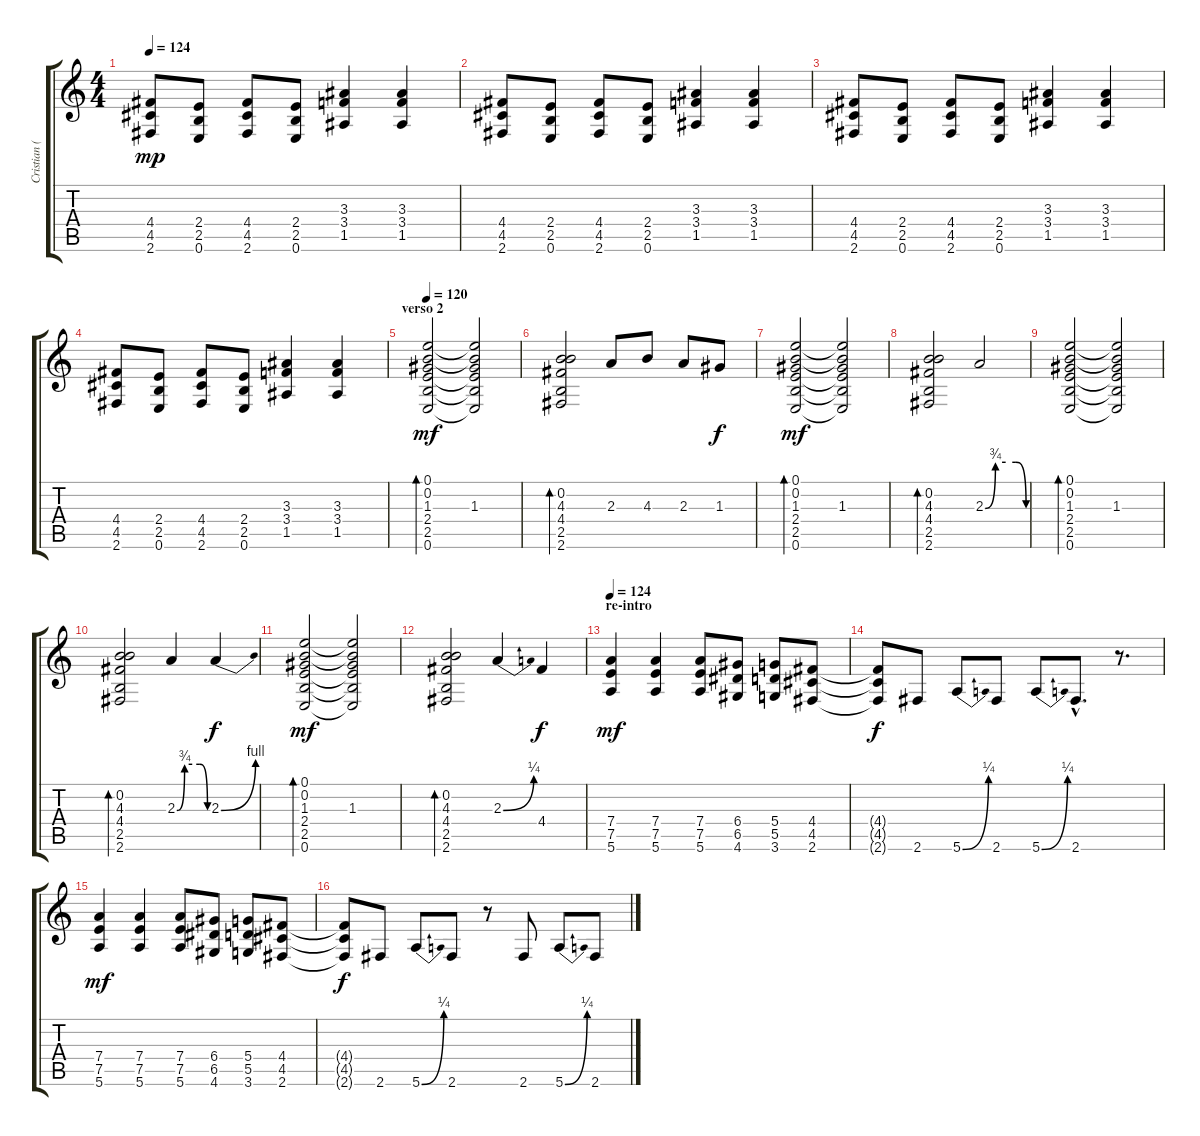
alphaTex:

\track ("Cristian (guitarra)" "Cristian (") {instrument electricguitarclean}
\staff {score tabs}
\tuning (E4 B3 G3 D3 A2 E2) {hide}
\ts (4 4)
\tempo 124
\clef g2
\ks c
(4.4 4.5 2.6).8{dy mp} (2.4 2.5 0.6).8 (4.4 4.5 2.6).8 (2.4 2.5 0.6).8 (3.3 3.4 1.5).4 (3.3 3.4 1.5).4 |
(4.4 4.5 2.6).8 (2.4 2.5 0.6).8 (4.4 4.5 2.6).8 (2.4 2.5 0.6).8 (3.3 3.4 1.5).4 (3.3 3.4 1.5).4 |
(4.4 4.5 2.6).8 (2.4 2.5 0.6).8 (4.4 4.5 2.6).8 (2.4 2.5 0.6).8 (3.3 3.4 1.5).4 (3.3 3.4 1.5).4 |
(4.4 4.5 2.6).8 (2.4 2.5 0.6).8 (4.4 4.5 2.6).8 (2.4 2.5 0.6).8 (3.3 3.4 1.5).4 (3.3 3.4 1.5).4 |
\section ("" "verso 2")
\tempo 120
(0.1 0.2 1.3 2.4 2.5 0.6).2{bd 120 dy mf} (0.1{t} 0.2{t} 1.3 2.4{t} 2.5{t} 0.6{t}).2 |
(0.2 4.3 4.4 2.5 2.6).2{bd 120} 2.3.8 4.3.8 2.3.8 1.3.8{dy f} |
(0.1 0.2 1.3 2.4 2.5 0.6).2{bd 120 dy mf} (0.1{t} 0.2{t} 1.3 2.4{t} 2.5{t} 0.6{t}).2 |
(0.2 4.3 4.4 2.5 2.6).2{bd 120} 2.3{be (custom 0 0 15 3 30 3 45 3 60 0)}.2 |
(0.1 0.2 1.3 2.4 2.5 0.6).2{bd 120} (0.1{t} 0.2{t} 1.3 2.4{t} 2.5{t} 0.6{t}).2 |
(0.2 4.3 4.4 2.5 2.6).2{bd 120} 2.3{be (custom 0 0 15 3 30 3 45 3 60 0)}.4 2.3{be (bend 0 0 60 4)}.4{dy f} |
(0.1 0.2 1.3 2.4 2.5 0.6).2{bd 120 dy mf} (0.1{t} 0.2{t} 1.3 2.4{t} 2.5{t} 0.6{t}).2 |
(0.2 4.3 4.4 2.5 2.6).2{bd 120} 2.3{be (bend 0 0 60 1)}.4 4.4.4{dy f} |
\section ("" "re-intro")
\tempo 124
(7.4 7.5 5.6).4{dy mf} (7.4 7.5 5.6).4 (7.4 7.5 5.6).8 (6.4 6.5 4.6).8 (5.4 5.5 3.6).8 (4.4 4.5 2.6).8 |
(4.4{t} 4.5{t} 2.6{t}).8{dy f} 2.6.8 5.6{be (bend 0 0 60 1)}.8 2.6.8 5.6{be (bend 0 0 60 1)}.8 2.6{hac}.8{d} r.8{d} |
(7.4 7.5 5.6).4{dy mf} (7.4 7.5 5.6).4 (7.4 7.5 5.6).8 (6.4 6.5 4.6).8 (5.4 5.5 3.6).8 (4.4 4.5 2.6).8 |
(4.4{t} 4.5{t} 2.6{t}).8{dy f} 2.6.8 5.6{be (bend 0 0 60 1)}.8 2.6.8 r.8 2.6.8 5.6{be (bend 0 0 60 1)}.8 2.6.8
